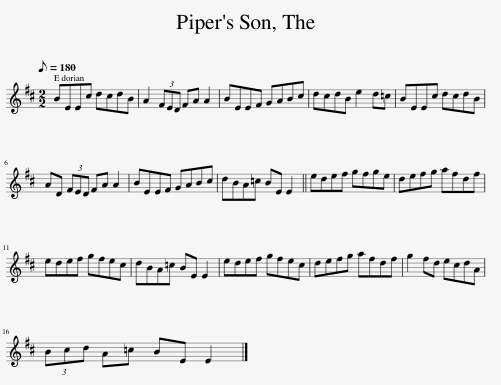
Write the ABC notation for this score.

X:1
L:1/8
Q:1/8=180
M:2/2
I:linebreak $
K:D
V:1 treble
V:1
 BEEc dcdB | A2 (3FED FA A2 | BEEF GABc | dcdB e2 d=c | BEEc dcdB |$ %5
 AD (3FED FA A2 | BEEF GABc | dBA=c BE E2 || edef gfge | defg afdf |$ %10
 edef gfec | dBA=c BE E2 | edef gfec | defg afdf | g2 fd ecdA |$ %15
 (3Bcd A=c BE E2 |] %16
